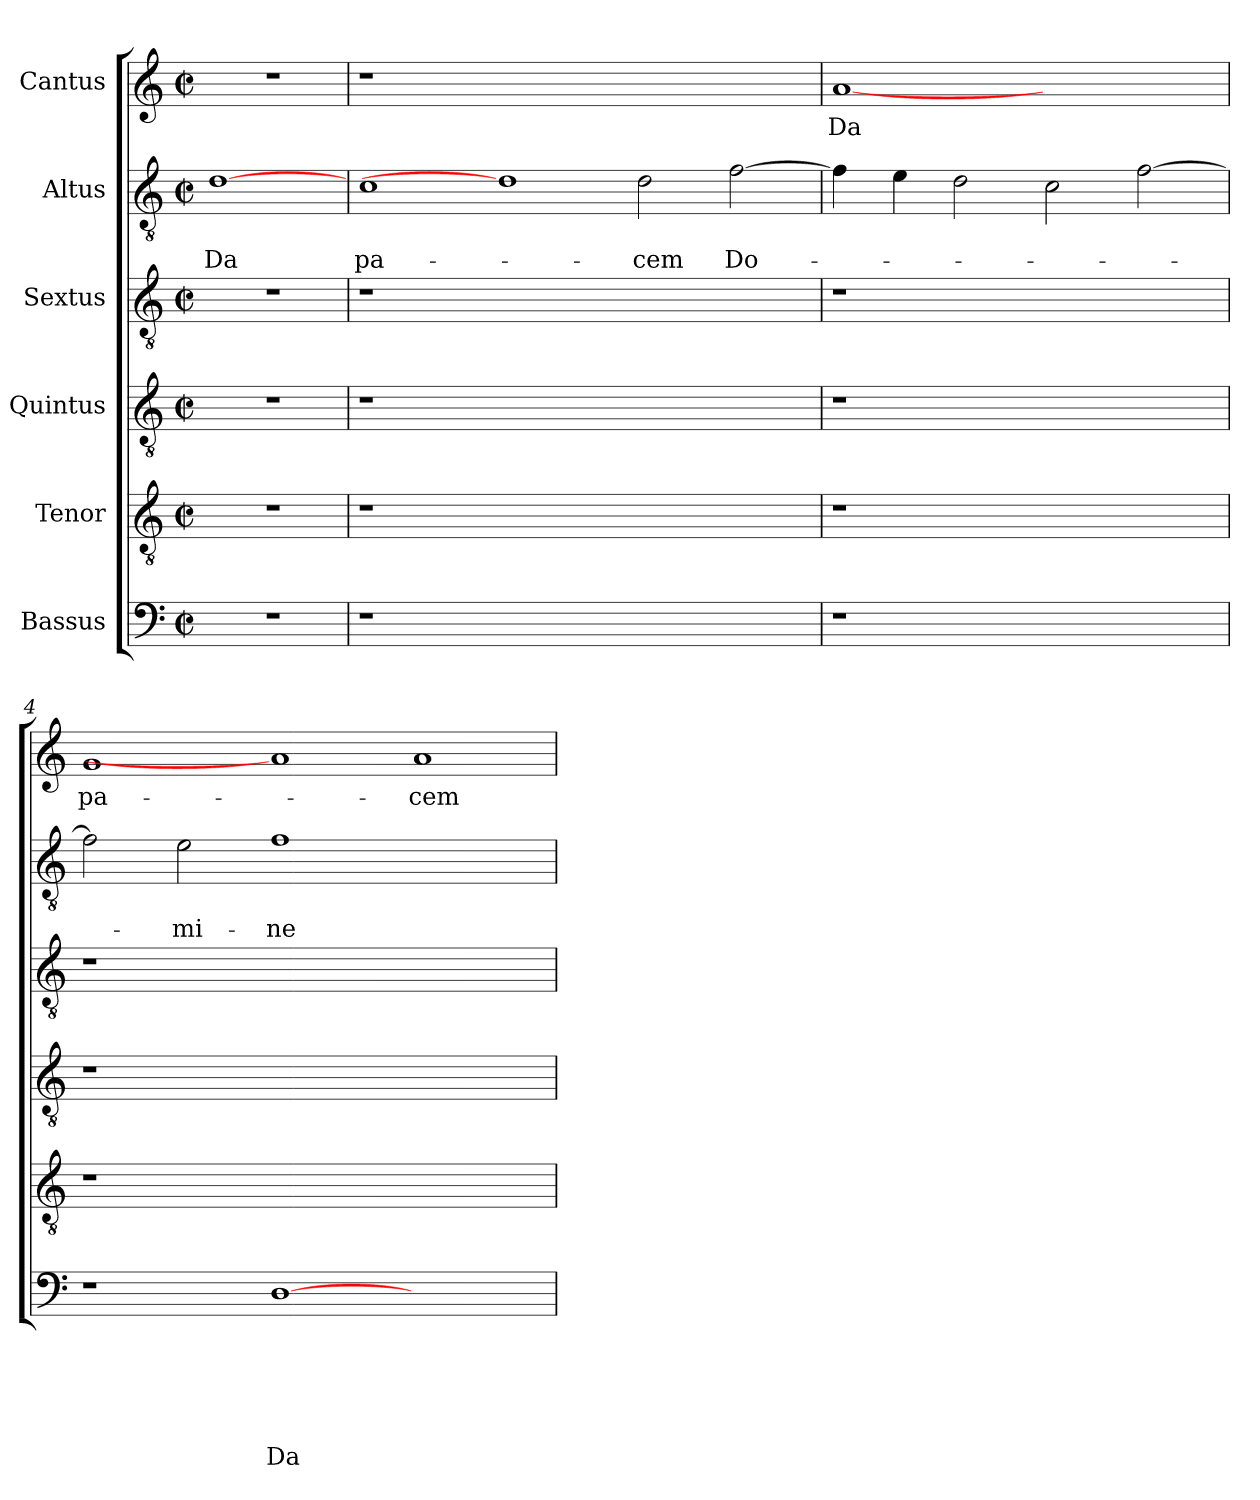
**kern	**text	**text	**text	**text	**text	**text	**kern	**kern	**kern	**kern	**text	**text	**kern	**text
*part6	*part6	*part6	*part6	*part6	*part6	*part6	*part5	*part4	*part3	*part2	*part2	*part2	*part1	*part1
*staff6	*staff6	*staff6	*staff6	*staff6	*staff6	*staff6	*staff5	*staff4	*staff3	*staff2	*staff2	*staff2	*staff1	*staff1
*I"Bassus	*	*	*	*	*	*	*I"Tenor	*I"Quintus	*I"Sextus	*I"Altus	*	*	*I"Cantus	*
*clefF4	*	*	*	*	*	*	*clefGv2	*clefGv2	*clefGv2	*clefGv2	*	*	*clefG2	*
*k[]	*	*	*	*	*	*	*k[]	*k[]	*k[]	*k[]	*	*	*k[]	*
*C:	*	*	*	*	*	*	*C:	*C:	*C:	*C:	*	*	*C:	*
*M2/2	*	*	*	*	*	*	*M2/2	*M2/2	*M2/2	*M2/2	*	*	*M2/2	*
*met(c|)	*	*	*	*	*	*	*met(c|)	*met(c|)	*met(c|)	*met(c|)	*	*	*met(c|)	*
=1	=1	=1	=1	=1	=1	=1	=1	=1	=1	=1	=1	=1	=1	=1
!	!	!	!	!	!	!	!	!	!	!	!	!LO:LY:b	!	!
1r	.	.	.	.	.	.	1r	1r	1r	[1d	.	Da	1r	.
=2	=2	=2	=2	=2	=2	=2	=2	=2	=2	=2	=2	=2	=2	=2
!	!	!	!	!	!	!	!	!	!	!	!	!LO:LY:b	!	!
1r	.	.	.	.	.	.	1r	1r	1r	1c	.	pa-	1r	.
0ryy	.	.	.	.	.	.	0ryy	0ryy	0ryy	1d]	.	.	0ryy	.
!	!	!	!	!	!	!	!	!	!	!	!	!LO:LY:b	!	!
.	.	.	.	.	.	.	.	.	.	2d\	.	-cem	.	.
!	!	!	!	!	!	!	!	!	!	!	!	!LO:LY:b	!	!
.	.	.	.	.	.	.	.	.	.	[2f\	.	Do-	.	.
=3	=3	=3	=3	=3	=3	=3	=3	=3	=3	=3	=3	=3	=3	=3
!	!	!	!	!	!	!	!	!	!	!	!	!	!	!LO:LY:b
1r	.	.	.	.	.	.	1r	1r	1r	4f\]	.	.	[1a	Da
.	.	.	.	.	.	.	.	.	.	4e\	.	.	.	.
.	.	.	.	.	.	.	.	.	.	2d\	.	.	.	.
1ryy	.	.	.	.	.	.	1ryy	1ryy	1ryy	2c\	.	.	1ryy	.
.	.	.	.	.	.	.	.	.	.	[2f\	.	.	.	.
=4	=4	=4	=4	=4	=4	=4	=4	=4	=4	=4	=4	=4	=4	=4
!	!	!	!	!	!	!	!	!	!	!	!	!	!	!LO:LY:b
1r	.	.	.	.	.	.	1r	1r	1r	2f\]	.	.	1g	pa-
!	!	!	!	!	!	!	!	!	!	!	!	!LO:LY:b	!	!
.	.	.	.	.	.	.	.	.	.	2e\	.	-mi-	.	.
!	!	!	!	!	!	!LO:LY:b	!	!	!	!	!	!LO:LY:b	!	!
[1D	.	.	.	.	.	Da	0ryy	0ryy	0ryy	1f	.	-ne	1a]	.
!	!	!	!	!	!	!	!	!	!	!	!	!	!	!LO:LY:b
1ryy	.	.	.	.	.	.	.	.	.	1ryy	.	.	1a	-cem
=	=	=	=	=	=	=	=	=	=	=	=	=	=	=
*-	*-	*-	*-	*-	*-	*-	*-	*-	*-	*-	*-	*-	*-	*-
